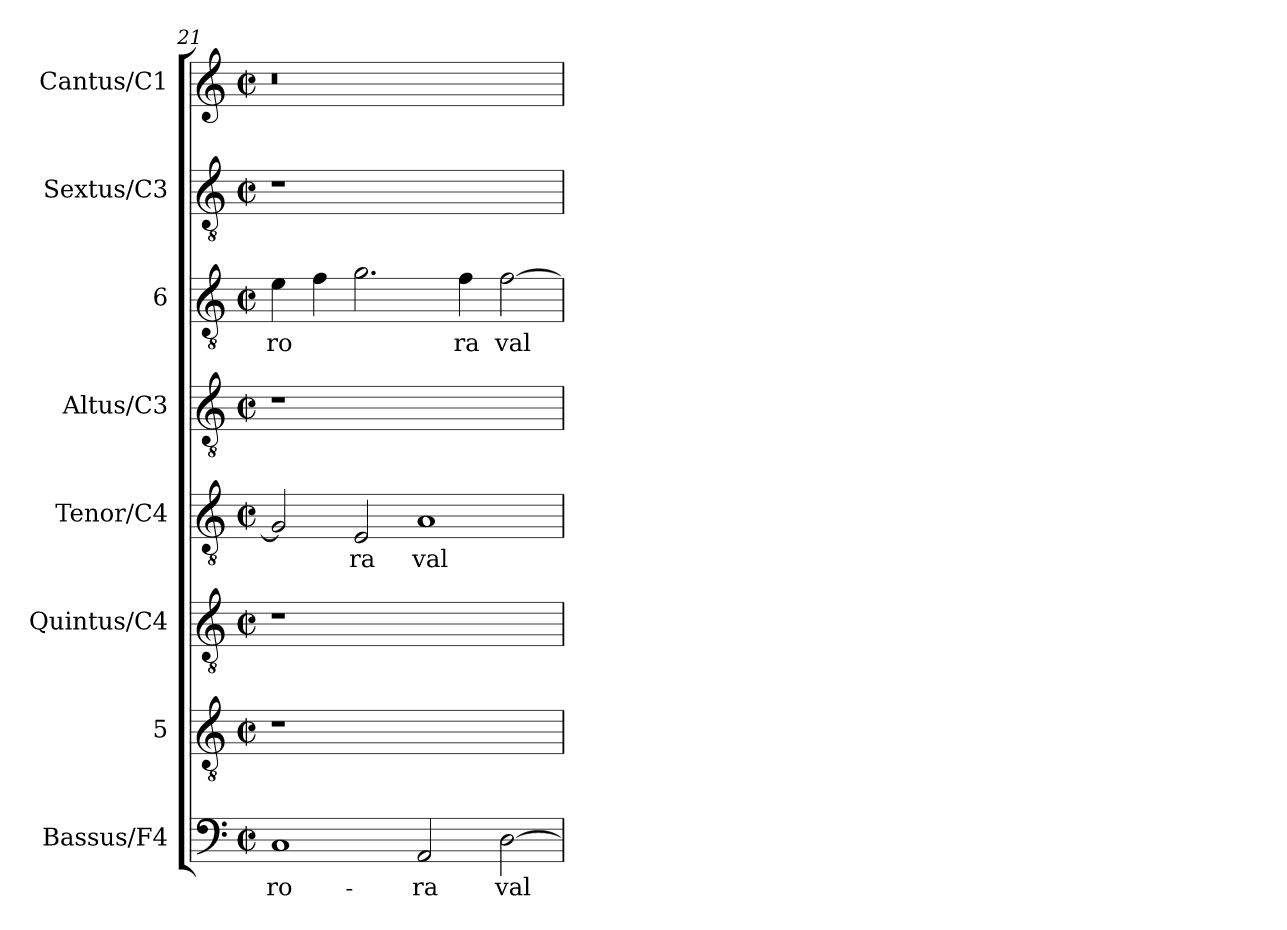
**kern	**text	**kern	**kern	**kern	**text	**kern	**kern	**text	**kern	**kern
*part8	*part8	*part7	*part6	*part5	*part5	*part4	*part3	*part3	*part2	*part1
*staff8	*staff8	*staff7	*staff6	*staff5	*staff5	*staff4	*staff3	*staff3	*staff2	*staff1
*I"Bassus/F4	*	*I"5	*I"Quintus/C4	*I"Tenor/C4	*	*I"Altus/C3	*I"6	*	*I"Sextus/C3	*I"Cantus/C1
*I'B	*	*	*	*I'T	*	*I'A	*	*	*	*I'C
!!LO:LB:g=z
*clefF4	*	*clefGv2	*clefGv2	*clefGv2	*	*clefGv2	*clefGv2	*	*clefGv2	*clefG2
*k[]	*	*k[]	*k[]	*k[]	*	*k[]	*k[]	*	*k[]	*k[]
*C:	*	*C:	*C:	*C:	*	*C:	*C:	*	*C:	*C:
*M2/2	*	*M2/2	*M2/2	*M2/2	*	*M2/2	*M2/2	*	*M2/2	*M2/2
*met(c|)	*	*met(c|)	*met(c|)	*met(c|)	*	*met(c|)	*met(c|)	*	*met(c|)	*met(c|)
=21	=21	=21	=21	=21	=21	=21	=21	=21	=21	=21
!	!LO:LY:b:cj	!	!	!	!LO:LY:b:cj	!	!	!LO:LY:b:cj	!	!
1C	-ro-	1r	1r	2G/]	--	1r	4e\	-ro-	1r	0r
!	!	!	!	!	!	!	!	!LO:LY:b:cj	!	!
.	.	.	.	.	.	.	4f\	--	.	.
!	!	!	!	!	!LO:LY:b:cj	!	!	!LO:LY:b:cj	!	!
.	.	.	.	2E/	-ra	.	2.g\	--	.	.
!	!LO:LY:b:cj	!	!	!	!LO:LY:b:cj	!	!	!	!	!
2AA/	-ra	1ryy	1ryy	1A	val-	1ryy	.	.	1ryy	.
!	!	!	!	!	!	!	!	!LO:LY:b:cj	!	!
.	.	.	.	.	.	.	4f\	-ra	.	.
!	!LO:LY:b:cj	!	!	!	!	!	!	!LO:LY:b:cj	!	!
[>2D\	val-	.	.	.	.	.	[>2f\	val-	.	.
=	=	=	=	=	=	=	=	=	=	=
*-	*-	*-	*-	*-	*-	*-	*-	*-	*-	*-
